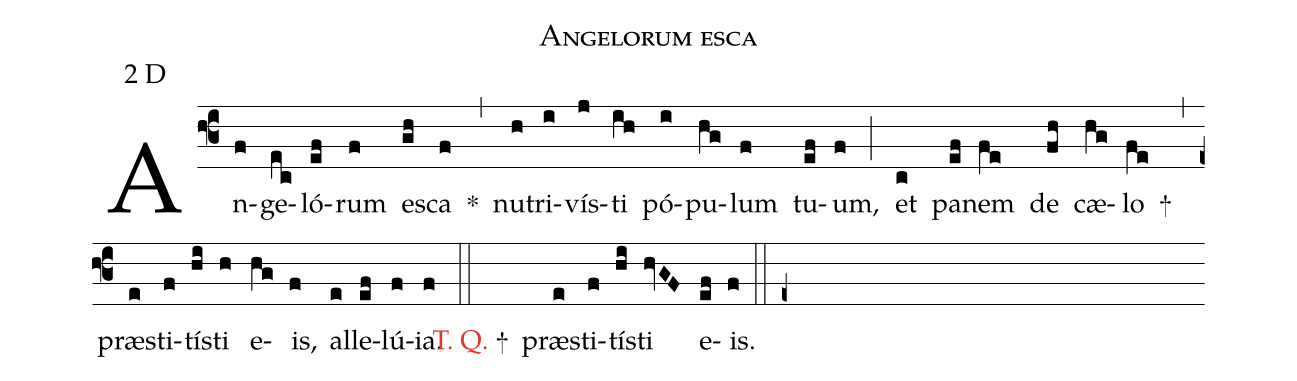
name: Angelorum esca;
mode: 2;
mode-differentia: D;
commentary: Cantus ID 020028;
commentary: Sb 16,20;
%%
(f3)

An(f)ge(ec)ló(ef)rum(f) es(gh)ca(f) *(,) nu(h)tri(i)vís(j)ti(ih) pó(i)pu(hg)lum(f) tu(ef)um,(f) (;) et(c) pa(ef)nem(fe) de(fh) cæ(hg)lo(fe) +(,) præs(e)ti(f)tís(hi)ti(h) e(hg)is,(f) al(e)le(ef)lú(f)ia.(f)

(::)

<c>T. Q.</c> +() præs(e)ti(f)tís(hi)ti(hvGF) e(ef)is.(f)

(::)

(e+)
